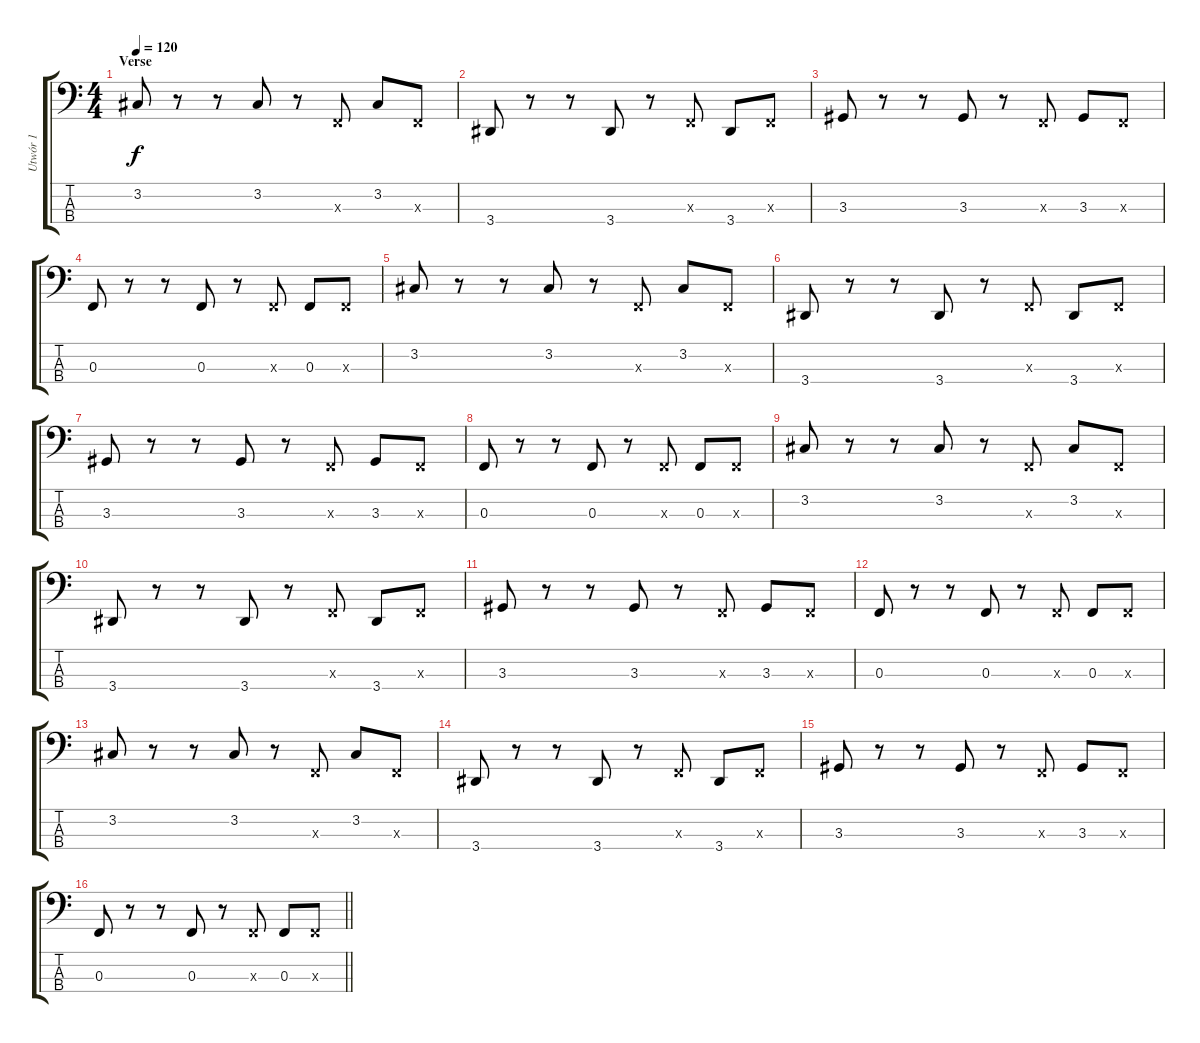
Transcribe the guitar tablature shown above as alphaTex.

\track ("Utwór 1" "Utwór 1") {instrument electricbassfinger}
\staff {score tabs}
\tuning (Eb2 Bb1 F1 C1) {hide}
\ts (4 4)
\section ("" "Verse")
\tempo 120
\clef f4
\ks c
3.2.8{dy f} r.8 r.8 3.2.8 r.8 0.3{x}.8 3.2.8 0.3{x}.8 |
3.4.8 r.8 r.8 3.4.8 r.8 0.3{x}.8 3.4.8 0.3{x}.8 |
3.3.8 r.8 r.8 3.3.8 r.8 0.3{x}.8 3.3.8 0.3{x}.8 |
0.3.8 r.8 r.8 0.3.8 r.8 0.3{x}.8 0.3.8 0.3{x}.8 |
3.2.8 r.8 r.8 3.2.8 r.8 0.3{x}.8 3.2.8 0.3{x}.8 |
3.4.8 r.8 r.8 3.4.8 r.8 0.3{x}.8 3.4.8 0.3{x}.8 |
3.3.8 r.8 r.8 3.3.8 r.8 0.3{x}.8 3.3.8 0.3{x}.8 |
0.3.8 r.8 r.8 0.3.8 r.8 0.3{x}.8 0.3.8 0.3{x}.8 |
3.2.8 r.8 r.8 3.2.8 r.8 0.3{x}.8 3.2.8 0.3{x}.8 |
3.4.8 r.8 r.8 3.4.8 r.8 0.3{x}.8 3.4.8 0.3{x}.8 |
3.3.8 r.8 r.8 3.3.8 r.8 0.3{x}.8 3.3.8 0.3{x}.8 |
0.3.8 r.8 r.8 0.3.8 r.8 0.3{x}.8 0.3.8 0.3{x}.8 |
3.2.8 r.8 r.8 3.2.8 r.8 0.3{x}.8 3.2.8 0.3{x}.8 |
3.4.8 r.8 r.8 3.4.8 r.8 0.3{x}.8 3.4.8 0.3{x}.8 |
3.3.8 r.8 r.8 3.3.8 r.8 0.3{x}.8 3.3.8 0.3{x}.8 |
\barLineRight lightlight
0.3.8 r.8 r.8 0.3.8 r.8 0.3{x}.8 0.3.8 0.3{x}.8
